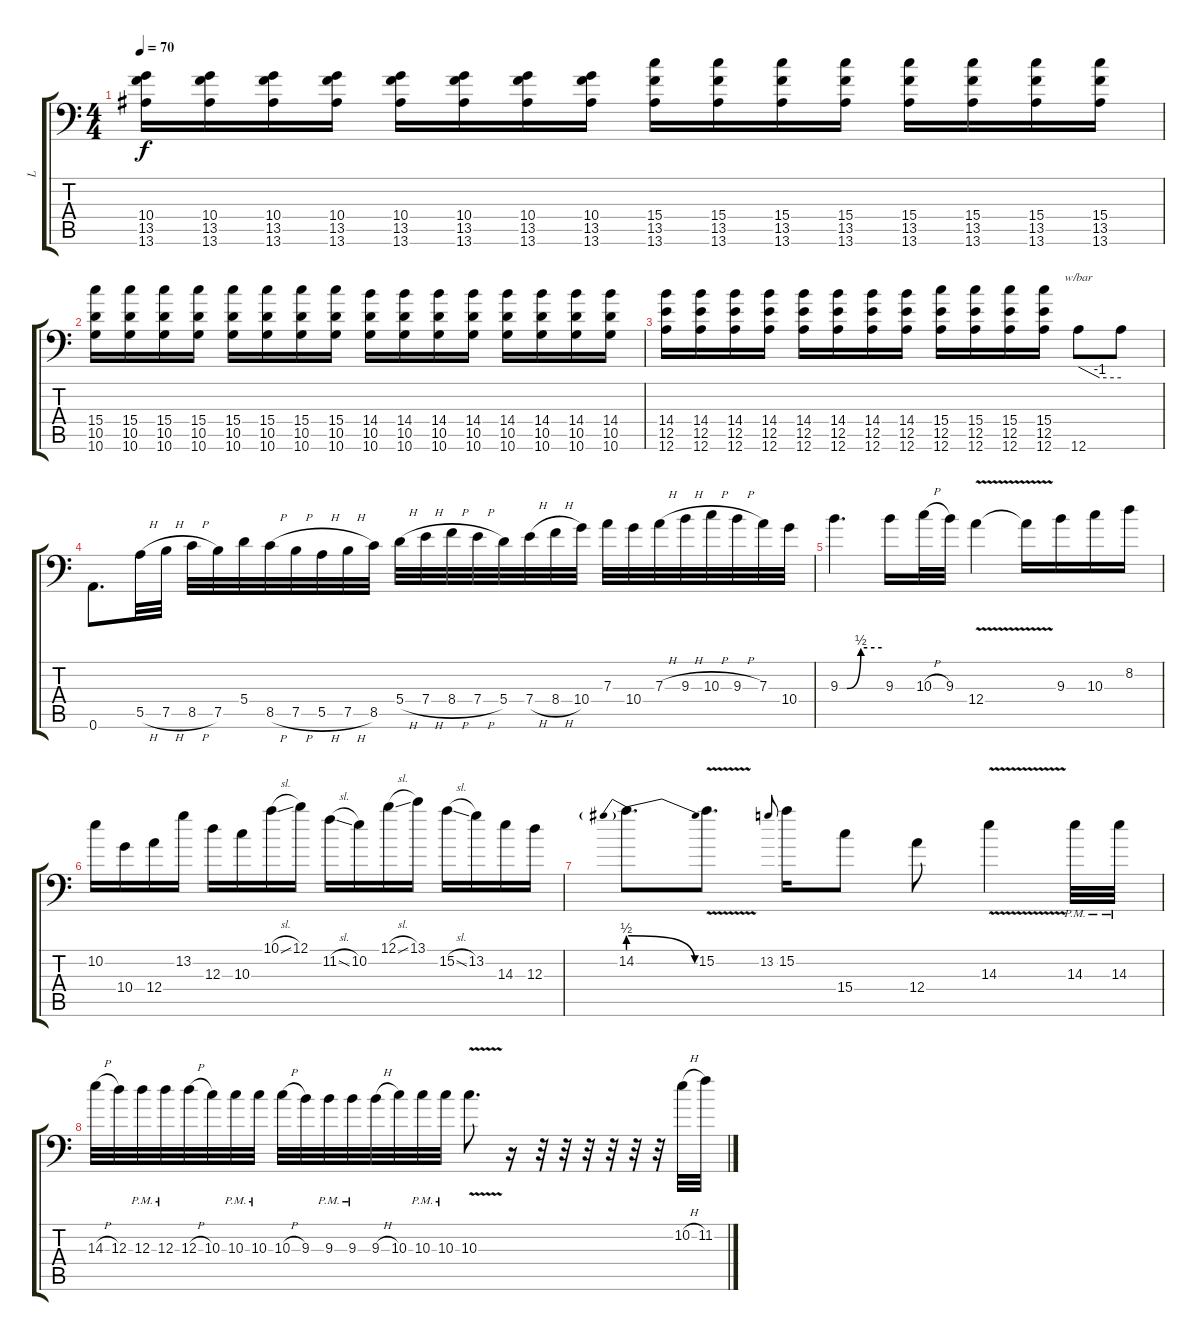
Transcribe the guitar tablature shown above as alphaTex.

\track ("L" "L") {instrument distortionguitar}
\staff {score tabs}
\tuning (B3 Gb3 D3 A2 E2 A1) {hide}
\ts (4 4)
\tempo 70
\clef f4
\ks c
(10.4 13.5 13.6).16{dy f volume 16} (10.4 13.5 13.6).16 (10.4 13.5 13.6).16 (10.4 13.5 13.6).16 (10.4 13.5 13.6).16 (10.4 13.5 13.6).16 (10.4 13.5 13.6).16 (10.4 13.5 13.6).16 (15.4 13.5 13.6).16 (15.4 13.5 13.6).16 (15.4 13.5 13.6).16 (15.4 13.5 13.6).16 (15.4 13.5 13.6).16 (15.4 13.5 13.6).16 (15.4 13.5 13.6).16 (15.4 13.5 13.6).16 |
(15.4 10.5 10.6).16 (15.4 10.5 10.6).16 (15.4 10.5 10.6).16 (15.4 10.5 10.6).16 (15.4 10.5 10.6).16 (15.4 10.5 10.6).16 (15.4 10.5 10.6).16 (15.4 10.5 10.6).16 (14.4 10.5 10.6).16 (14.4 10.5 10.6).16 (14.4 10.5 10.6).16 (14.4 10.5 10.6).16 (14.4 10.5 10.6).16 (14.4 10.5 10.6).16 (14.4 10.5 10.6).16 (14.4 10.5 10.6).16 |
(14.4 12.5 12.6).16 (14.4 12.5 12.6).16 (14.4 12.5 12.6).16 (14.4 12.5 12.6).16 (14.4 12.5 12.6).16 (14.4 12.5 12.6).16 (14.4 12.5 12.6).16 (14.4 12.5 12.6).16 (15.4 12.5 12.6).16 (15.4 12.5 12.6).16 (15.4 12.5 12.6).16 (15.4 12.5 12.6).16 12.6.8{tbe (custom default 0 0 30 -4 60 -4)} 12.6{t}.8 |
0.6.8{d} 5.5{h}.32 7.5{h}.32 8.5{h}.32 7.5.32 5.4.32 8.5{h}.32 7.5{h}.32 5.5{h}.32 7.5{h}.32 8.5.32 5.4{h}.32 7.4{h}.32 8.4{h}.32 7.4{h}.32 5.4.32 7.4{h}.32 8.4{h}.32 10.4.32 7.3.32 10.4.32 7.3{h}.32 9.3{h}.32 10.3{h}.32 9.3{h}.32 7.3.32 10.4.32 |
9.3{be (custom 0 0 10 0 30 2 60 2)}.4{d} 9.3.16 10.3{h}.32 9.3.32 12.4{v}.4 12.4{t}.16 9.3.16 10.3.16 8.2.16 |
10.2.16 10.4.16 12.4.16 13.2.16 12.3.16 10.3.16 10.1{sl}.16 12.1.16 11.2{sl}.16 10.2.16 12.1{sl}.16 13.1.16 15.2{sl}.16 13.2.16 14.3.16 12.3.16 |
14.2{be (prebendrelease 0 2 60 0)}.8{d} 15.2{v}.8{d} 13.2.8{gr onbeat} 15.2.16 15.4.8 12.4.8 14.3{v}.4 14.3{pm}.32 14.3{pm}.32 |
14.3{h}.32 12.3.32 12.3{pm}.32 12.3{pm}.32 12.3{h}.32 10.3.32 10.3{pm}.32 10.3{pm}.32 10.3{h}.32 9.3.32 9.3{pm}.32 9.3{pm}.32 9.3{h}.32 10.3.32 10.3{pm}.32 10.3{pm}.32 10.3{v}.8{d} r.16 r.32 r.32 r.32 r.32 r.32 r.32 10.2{h}.32 11.2{h}.32
